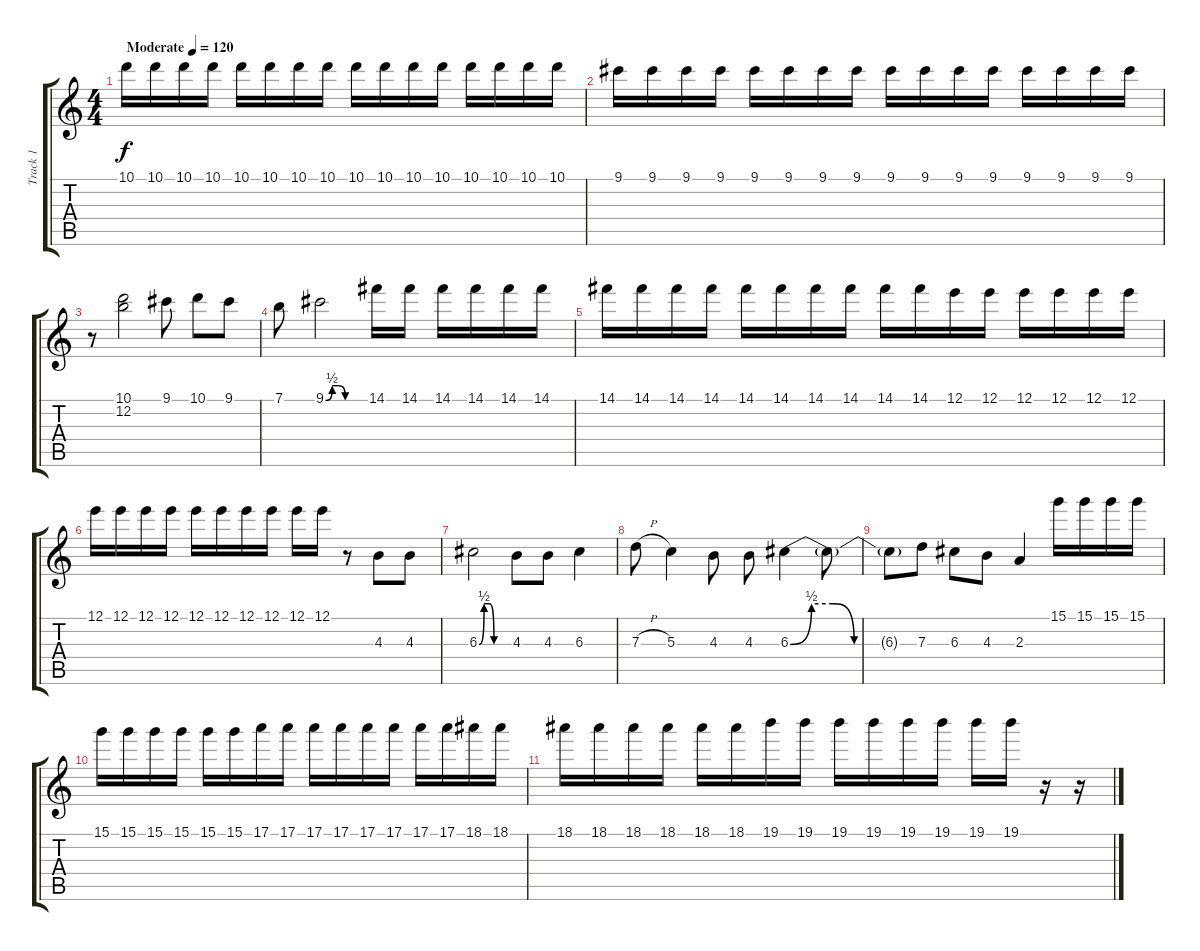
\track ("Track 1" "Track 1") {instrument distortionguitar}
\staff {score tabs}
\tuning (E4 B3 G3 D3 A2 E2) {hide}
\ts (4 4)
\tempo (120 "Moderate")
\clef g2
\ks c
10.1.16{dy f instrument distortionguitar} 10.1.16 10.1.16 10.1.16 10.1.16 10.1.16 10.1.16 10.1.16 10.1.16 10.1.16 10.1.16 10.1.16 10.1.16 10.1.16 10.1.16 10.1.16 |
9.1.16 9.1.16 9.1.16 9.1.16 9.1.16 9.1.16 9.1.16 9.1.16 9.1.16 9.1.16 9.1.16 9.1.16 9.1.16 9.1.16 9.1.16 9.1.16 |
r.8 (10.1 12.2).2 9.1.8 10.1.8 9.1.8 |
7.1.8 9.1{be (custom 0 0 10 2 20 2 30 0 60 0)}.2 14.1.16 14.1.16 14.1.16 14.1.16 14.1.16 14.1.16 |
14.1.16 14.1.16 14.1.16 14.1.16 14.1.16 14.1.16 14.1.16 14.1.16 14.1.16 14.1.16 12.1.16 12.1.16 12.1.16 12.1.16 12.1.16 12.1.16 |
12.1.16 12.1.16 12.1.16 12.1.16 12.1.16 12.1.16 12.1.16 12.1.16 12.1.16 12.1.16 r.8 4.3.8 4.3.8 |
6.3{be (custom 0 0 10 2 20 2 30 0 60 0)}.2 4.3.8 4.3.8 6.3.4 |
7.3{h}.8 5.3.4 4.3.8 4.3.8 6.3{be (custom 0 0 10 2 20 2 30 0 60 0)}.4 6.3{t}.8 |
6.3{t}.8 7.3.8 6.3.8 4.3.8 2.3.4 15.1.16 15.1.16 15.1.16 15.1.16 |
15.1.16 15.1.16 15.1.16 15.1.16 15.1.16 15.1.16 17.1.16 17.1.16 17.1.16 17.1.16 17.1.16 17.1.16 17.1.16 17.1.16 18.1.16 18.1.16 |
18.1.16 18.1.16 18.1.16 18.1.16 18.1.16 18.1.16 19.1.16 19.1.16 19.1.16 19.1.16 19.1.16 19.1.16 19.1.16 19.1.16 r.16 r.16
